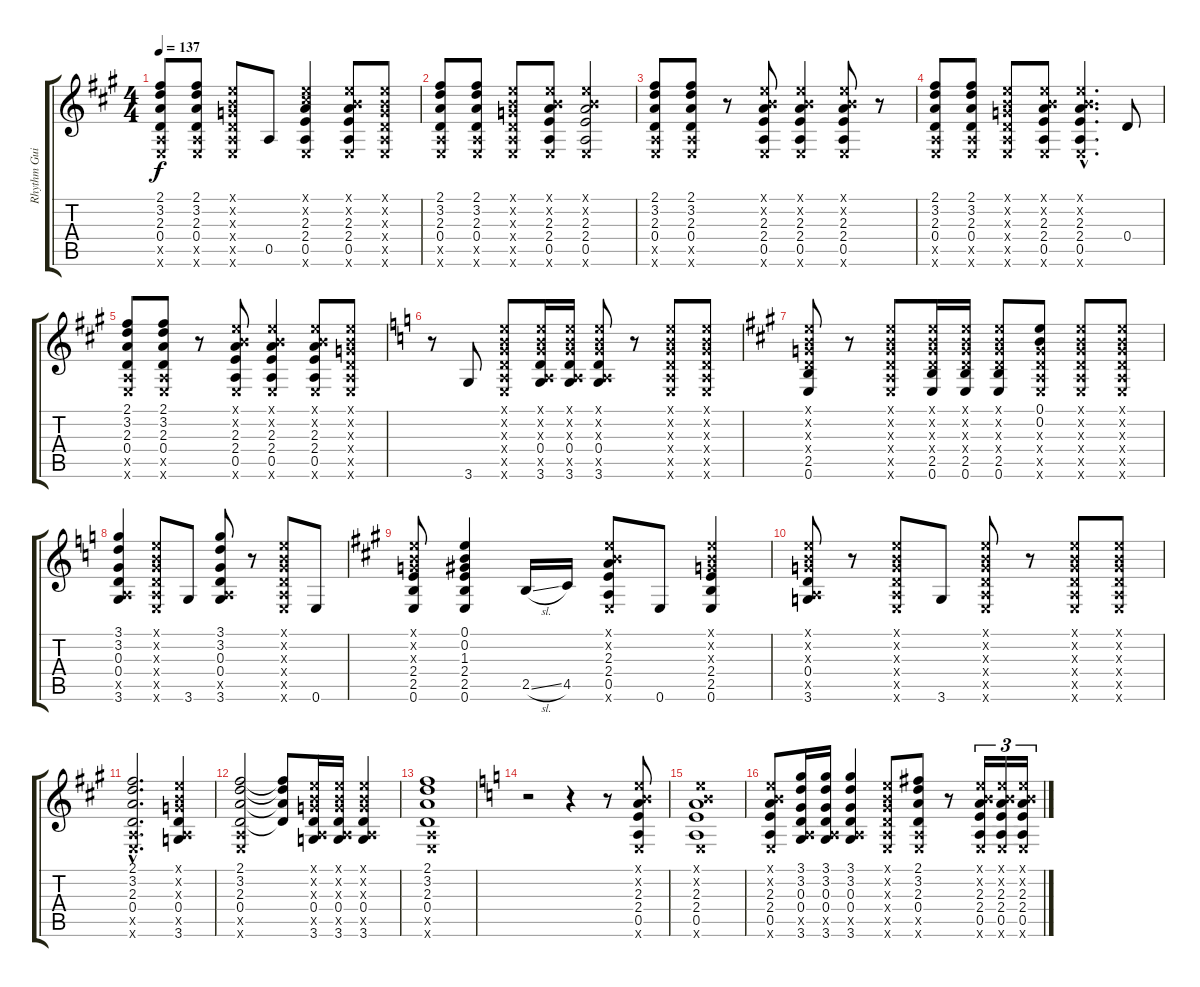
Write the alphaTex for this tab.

\track ("Rhythm Guitar" "Rhythm Gui") {instrument acousticguitarsteel}
\staff {score tabs}
\tuning (E4 B3 G3 D3 A2 E2) {hide}
\ts (4 4)
\tempo 137
\clef g2
\ks a
(2.1 3.2 2.3 0.4 0.5{x} 0.6{x}).8{dy f} (2.1 3.2 2.3 0.4 0.5{x} 0.6{x}).8 (0.1{x} 0.2{x} 0.3{x} 0.4{x} 0.5{x} 0.6{x}).8 0.5.8 (0.1{x} 2.2{x} 2.3 2.4 0.5 0.6{x}).4 (0.1{x} 0.2{x} 2.3 2.4 0.5 0.6{x}).8 (0.1{x} 0.2{x} 0.3{x} 0.4{x} 0.5{x} 0.6{x}).8 |
(2.1 3.2 2.3 0.4 0.5{x} 0.6{x}).8 (2.1 3.2 2.3 0.4 0.5{x} 0.6{x}).8 (0.1{x} 0.2{x} 0.3{x} 0.4{x} 0.5{x} 0.6{x}).8 (0.1{x} 0.2{x} 2.3 2.4 0.5 0.6{x}).8 (0.1{x} 0.2{x} 2.3 2.4 0.5 0.6{x}).2 |
(2.1 3.2 2.3 0.4 0.5{x} 0.6{x}).8 (2.1 3.2 2.3 0.4 0.5{x} 0.6{x}).8 r.8 (0.1{x} 0.2{x} 2.3 2.4 0.5 0.6{x}).8 (0.1{x} 0.2{x} 2.3 2.4 0.5 0.6{x}).4 (0.1{x} 0.2{x} 2.3 2.4 0.5 0.6{x}).8 r.8 |
(2.1 3.2 2.3 0.4 0.5{x} 0.6{x}).8 (2.1 3.2 2.3 0.4 0.5{x} 0.6{x}).8 (0.1{x} 0.2{x} 0.3{x} 0.4{x} 0.5{x} 0.6{x}).8 (0.1{x} 0.2{x} 2.3 2.4 0.5 0.6{x}).8 (0.1{hac x} 0.2{hac x} 2.3{hac} 2.4{hac} 0.5{hac} 0.6{hac x}).4{d} 0.4.8 |
(2.1 3.2 2.3 0.4 0.5{x} 0.6{x}).8 (2.1 3.2 2.3 0.4 0.5{x} 0.6{x}).8 r.8 (0.1{x} 0.2{x} 2.3 2.4 0.5 0.6{x}).8 (0.1{x} 0.2{x} 2.3 2.4 0.5 0.6{x}).4 (0.1{x} 0.2{x} 2.3 2.4 0.5 0.6{x}).8 (0.1{x} 0.2{x} 0.3{x} 0.4{x} 0.5{x} 0.6{x}).8 |
\ks c
r.8 3.6.8 (0.1{x} 0.2{x} 0.3{x} 0.4{x} 0.5{x} 0.6{x}).8 (0.1{x} 0.2{x} 0.3{x} 0.4 0.5{x} 3.6).16 (0.1{x} 0.2{x} 0.3{x} 0.4 0.5{x} 3.6).16 (0.1{x} 0.2{x} 0.3{x} 0.4 0.5{x} 3.6).8 r.8 (0.1{x} 0.2{x} 0.3{x} 0.4{x} 0.5{x} 0.6{x}).8 (0.1{x} 0.2{x} 0.3{x} 0.4{x} 0.5{x} 0.6{x}).8 |
\ks a
(0.1{x} 0.2{x} 0.3{x} 0.4{x} 2.5 0.6).8 r.8 (0.1{x} 0.2{x} 0.3{x} 0.4{x} 0.5{x} 0.6{x}).8 (0.1{x} 0.2{x} 0.3{x} 0.4{x} 2.5 0.6).16 (0.1{x} 0.2{x} 0.3{x} 0.4{x} 2.5 0.6).16 (0.1{x} 0.2{x} 0.3{x} 0.4{x} 2.5 0.6).8 (0.1 0.2 0.3{x} 0.4{x} 0.5{x} 0.6{x}).8 (0.1{x} 0.2{x} 0.3{x} 0.4{x} 0.5{x} 0.6{x}).8 (0.1{x} 0.2{x} 0.3{x} 0.4{x} 0.5{x} 0.6{x}).8 |
\ks c
(3.1 3.2 0.3 0.4 0.5{x} 3.6).4 (0.1{x} 0.2{x} 0.3{x} 0.4{x} 0.5{x} 0.6{x}).8 3.6.8 (3.1 3.2 0.3 0.4 0.5{x} 3.6).8 r.8 (0.1{x} 0.2{x} 0.3{x} 0.4{x} 0.5{x} 0.6{x}).8 0.6.8 |
\ks a
(0.1{x} 0.2{x} 0.3{x} 2.4 2.5 0.6).8 (0.1 0.2 1.3 2.4 2.5 0.6).4 2.5{sl}.16 4.5.16 (0.1{x} 0.2{x} 2.3 2.4 0.5 0.6{x}).8 0.6.8 (0.1{x} 0.2{x} 0.3{x} 2.4 2.5 0.6).4 |
(0.1{x} 0.2{x} 0.3{x} 0.4 0.5{x} 3.6).8 r.8 (0.1{x} 0.2{x} 0.3{x} 0.4{x} 0.5{x} 0.6{x}).8 3.6.8 (0.1{x} 0.2{x} 0.3{x} 0.4{x} 0.5{x} 0.6{x}).8 r.8 (0.1{x} 0.2{x} 0.3{x} 0.4{x} 0.5{x} 0.6{x}).8 (0.1{x} 0.2{x} 0.3{x} 0.4{x} 0.5{x} 0.6{x}).8 |
(2.1{hac} 3.2{hac} 2.3{hac} 0.4{hac} 0.5{hac x} 0.6{hac x}).2{d} (0.1{x} 0.2{x} 0.3{x} 0.4 0.5{x} 3.6).4 |
(2.1 3.2 2.3 0.4 0.5{x} 0.6{x}).2 (2.1{t} 3.2{t} 2.3{t} 0.4{t}).8 (0.1{x} 0.2{x} 0.3{x} 0.4 0.5{x} 3.6).16 (0.1{x} 0.2{x} 0.3{x} 0.4 0.5{x} 3.6).16 (0.1{x} 0.2{x} 0.3{x} 0.4 0.5{x} 3.6).4 |
(2.1 3.2 2.3 0.4 0.5{x} 0.6{x}).1 |
\ks c
r.2 r.4 r.8 (0.1{x} 0.2{x} 2.3 2.4 0.5 0.6{x}).8 |
(0.1{x} 0.2{x} 2.3 2.4 0.5 0.6{x}).1 |
(0.1{x} 0.2{x} 2.3 2.4 0.5 0.6{x}).8 (3.1 3.2 0.3 0.4 0.5{x} 3.6).16 (3.1 3.2 0.3 0.4 0.5{x} 3.6).16 (3.1 3.2 0.3 0.4 0.5{x} 3.6).4 (0.1{x} 0.2{x} 0.3{x} 0.4{x} 0.5{x} 0.6{x}).8 (2.1 3.2 2.3 0.4 0.5{x} 0.6{x}).8 r.8 (0.1{x} 0.2{x} 2.3 2.4 0.5 0.6{x}).16{tu (3 2)} (0.1{x} 0.2{x} 2.3 2.4 0.5 0.6{x}).16{tu (3 2)} (0.1{x} 0.2{x} 2.3 2.4 0.5 0.6{x}).16{tu (3 2)}
